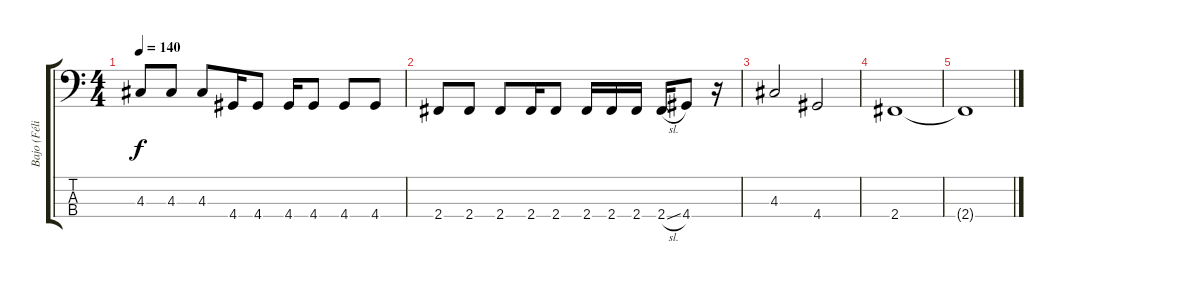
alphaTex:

\track ("Bajo (Félix)" "Bajo (Féli") {instrument electricbassfinger}
\staff {score tabs}
\tuning (G2 D2 A1 E1) {hide}
\ts (4 4)
\tempo 140
\clef f4
\ks c
4.3.8{dy f} 4.3.8 4.3.8 4.4.16 4.4.8 4.4.16 4.4.8 4.4.8 4.4.8 |
2.4.8 2.4.8 2.4.8 2.4.16 2.4.8 2.4.16 2.4.16 2.4.16 2.4{sl}.16 4.4.8 r.16 |
4.3.2 4.4.2 |
2.4.1 |
2.4{t}.1
